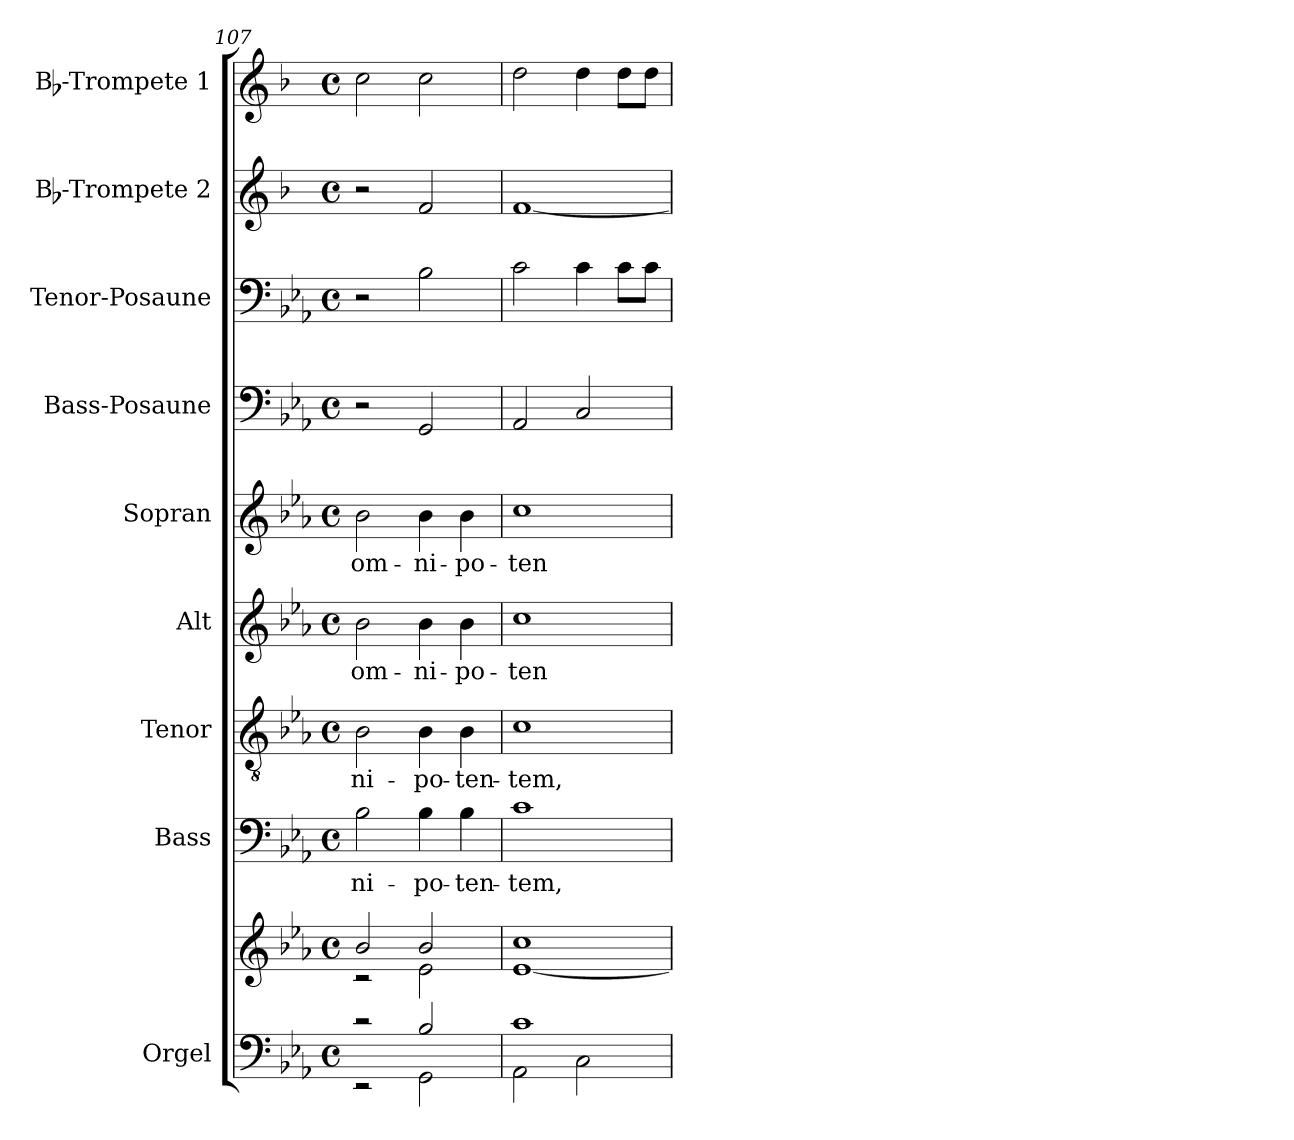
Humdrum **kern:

**kern	**kern	**kern	**text	**kern	**text	**kern	**text	**kern	**text	**kern	**kern	**kern	**kern
*part9	*part9	*part8	*part8	*part7	*part7	*part6	*part6	*part5	*part5	*part4	*part3	*part2	*part1
*staff10	*staff9	*staff8	*staff8	*staff7	*staff7	*staff6	*staff6	*staff5	*staff5	*staff4	*staff3	*staff2	*staff1
*I"Orgel	*	*I"Bass	*	*I"Tenor	*	*I"Alt	*	*I"Sopran	*	*I"Bass-Posaune	*I"Tenor-Posaune	*I"Bb-Trompete 2	*I"Bb-Trompete 1
*I'Org.	*	*I'B.	*	*I'T.	*	*I'A.	*	*I'S.	*	*I'B. Pos.	*I'T. Pos.	*I'Trp. 2	*I'Trp. 1
*clefF4	*clefG2	*clefF4	*	*clefGv2	*	*clefG2	*	*clefG2	*	*clefF4	*clefF4	*clefG2	*clefG2
*	*	*	*	*	*	*	*	*	*	*	*	*ITrd1c2	*ITrd1c2
*k[b-e-a-]	*k[b-e-a-]	*k[b-e-a-]	*	*k[b-e-a-]	*	*k[b-e-a-]	*	*k[b-e-a-]	*	*k[b-e-a-]	*k[b-e-a-]	*k[b-e-a-]	*k[b-e-a-]
*E-:	*E-:	*E-:	*	*E-:	*	*E-:	*	*E-:	*	*E-:	*E-:	*E-:	*E-:
*M4/4	*M4/4	*M4/4	*	*M4/4	*	*M4/4	*	*M4/4	*	*M4/4	*M4/4	*M4/4	*M4/4
*met(c)	*met(c)	*met(c)	*	*met(c)	*	*met(c)	*	*met(c)	*	*met(c)	*met(c)	*met(c)	*met(c)
=107	=107	=107	=107	=107	=107	=107	=107	=107	=107	=107	=107	=107	=107
*^	*^	*	*	*	*	*	*	*	*	*	*	*	*
!	!	!	!	!	!LO:LY:b	!	!LO:LY:b	!	!LO:LY:b	!	!LO:LY:b	!	!	!	!
2r	2r	2b-/	2rc	2B-\	-ni-	2B-\	-ni-	2b-\	om-	2b-\	om-	2r	2r	2r	2b-\
!	!	!	!	!	!LO:LY:b	!	!LO:LY:b	!	!LO:LY:b	!	!LO:LY:b	!	!	!	!
2B-/	2GG\	2b-/	2e-\	4B-\	-po-	4B-\	-po-	4b-\	-ni-	4b-\	-ni-	2GG/	2B-\	2e-/	2b-\
!	!	!	!	!	!LO:LY:b	!	!LO:LY:b	!	!LO:LY:b	!	!LO:LY:b	!	!	!	!
.	.	.	.	4B-\	-ten-	4B-\	-ten-	4b-\	-po-	4b-\	-po-	.	.	.	.
=108	=108	=108	=108	=108	=108	=108	=108	=108	=108	=108	=108	=108	=108	=108	=108
!	!	!	!	!	!LO:LY:b	!	!LO:LY:b	!	!LO:LY:b	!	!LO:LY:b	!	!	!	!
1c	2AA-\	1cc	[<1e-	1c	-tem,	1c	-tem,	1cc	-ten-	1cc	-ten-	2AA-/	2c\	[1e-	2cc\
.	2C\	.	.	.	.	.	.	.	.	.	.	2C/	4c\	.	4cc\
.	.	.	.	.	.	.	.	.	.	.	.	.	8c\L	.	8cc\L
.	.	.	.	.	.	.	.	.	.	.	.	.	8c\J	.	8cc\J
*v	*v	*	*	*	*	*	*	*	*	*	*	*	*	*	*
*	*v	*v	*	*	*	*	*	*	*	*	*	*	*	*
=	=	=	=	=	=	=	=	=	=	=	=	=	=
*-	*-	*-	*-	*-	*-	*-	*-	*-	*-	*-	*-	*-	*-
